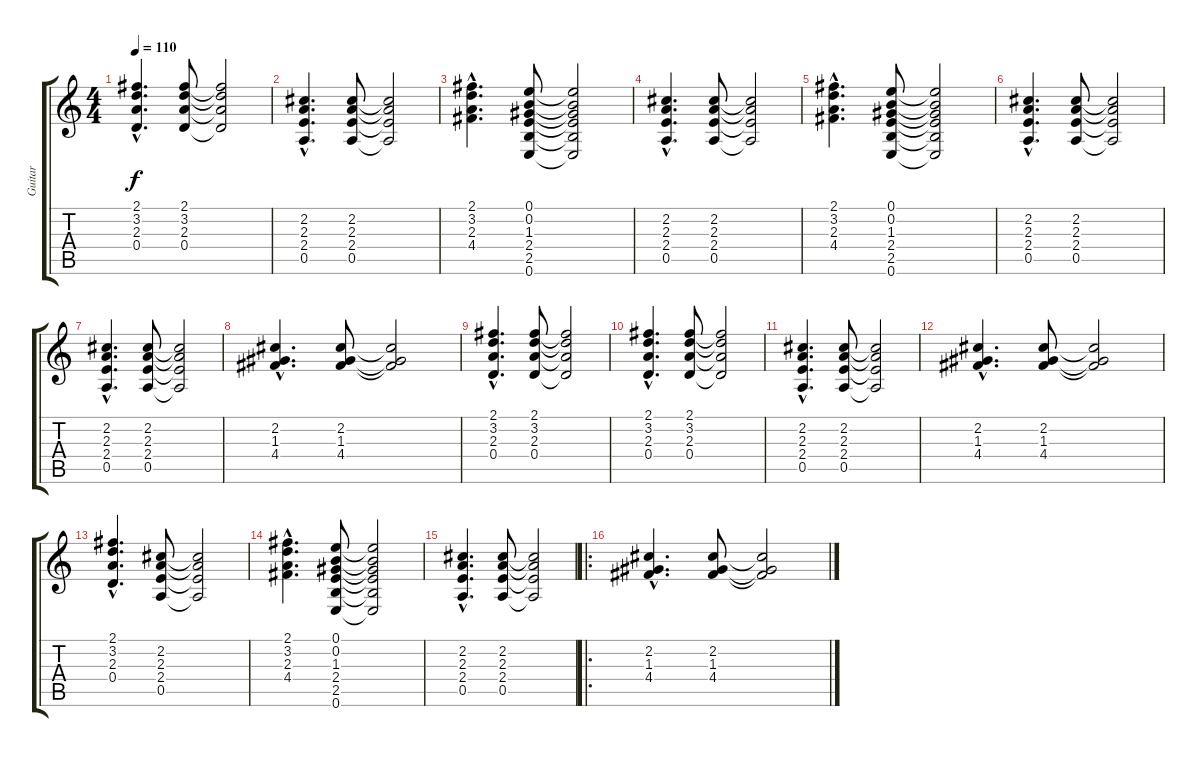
\track ("Guitar" "Guitar") {instrument electricguitarclean}
\staff {score tabs}
\tuning (E4 B3 G3 D3 A2 E2) {hide}
\ts (4 4)
\tempo 110
\clef g2
\ks c
(2.1{hac} 3.2{hac} 2.3{hac} 0.4{hac}).4{d dy f} (2.1 3.2 2.3 0.4).8 (2.1{t} 3.2{t} 2.3{t} 0.4{t}).2 |
(2.2{hac} 2.3{hac} 2.4{hac} 0.5{hac}).4{d} (2.2 2.3 2.4 0.5).8 (2.2{t} 2.3{t} 2.4{t} 0.5{t}).2 |
(2.1{hac} 3.2{hac} 2.3{hac} 4.4{hac}).4{d} (0.1 0.2 1.3 2.4 2.5 0.6).8 (0.1{t} 0.2{t} 1.3{t} 2.4{t} 2.5{t} 0.6{t}).2 |
(2.2{hac} 2.3{hac} 2.4{hac} 0.5{hac}).4{d} (2.2 2.3 2.4 0.5).8 (2.2{t} 2.3{t} 2.4{t} 0.5{t}).2 |
(2.1{hac} 3.2{hac} 2.3{hac} 4.4{hac}).4{d} (0.1 0.2 1.3 2.4 2.5 0.6).8 (0.1{t} 0.2{t} 1.3{t} 2.4{t} 2.5{t} 0.6{t}).2 |
(2.2{hac} 2.3{hac} 2.4{hac} 0.5{hac}).4{d} (2.2 2.3 2.4 0.5).8 (2.2{t} 2.3{t} 2.4{t} 0.5{t}).2 |
(2.2{hac} 2.3{hac} 2.4{hac} 0.5{hac}).4{d} (2.2 2.3 2.4 0.5).8 (2.2{t} 2.3{t} 2.4{t} 0.5{t}).2 |
(2.2{hac} 1.3{hac} 4.4{hac}).4{d} (2.2 1.3 4.4).8 (2.2{t} 1.3{t} 4.4{t}).2 |
(2.1{hac} 3.2{hac} 2.3{hac} 0.4{hac}).4{d} (2.1 3.2 2.3 0.4).8 (2.1{t} 3.2{t} 2.3{t} 0.4{t}).2 |
(2.1{hac} 3.2{hac} 2.3{hac} 0.4{hac}).4{d} (2.1 3.2 2.3 0.4).8 (2.1{t} 3.2{t} 2.3{t} 0.4{t}).2 |
(2.2{hac} 2.3{hac} 2.4{hac} 0.5{hac}).4{d} (2.2 2.3 2.4 0.5).8 (2.2{t} 2.3{t} 2.4{t} 0.5{t}).2 |
(2.2{hac} 1.3{hac} 4.4{hac}).4{d} (2.2 1.3 4.4).8 (2.2{t} 1.3{t} 4.4{t}).2 |
(2.1{hac} 3.2{hac} 2.3{hac} 0.4{hac}).4{d} (2.2 2.3 2.4 0.5).8 (2.2{t} 2.3{t} 2.4{t} 0.5{t}).2 |
(2.1{hac} 3.2{hac} 2.3{hac} 4.4{hac}).4{d} (0.1 0.2 1.3 2.4 2.5 0.6).8 (0.1{t} 0.2{t} 1.3{t} 2.4{t} 2.5{t} 0.6{t}).2 |
(2.2{hac} 2.3{hac} 2.4{hac} 0.5{hac}).4{d} (2.2 2.3 2.4 0.5).8 (2.2{t} 2.3{t} 2.4{t} 0.5{t}).2 |
\ro
(2.2{hac} 1.3{hac} 4.4{hac}).4{d} (2.2 1.3 4.4).8 (2.2{t} 1.3{t} 4.4{t}).2
